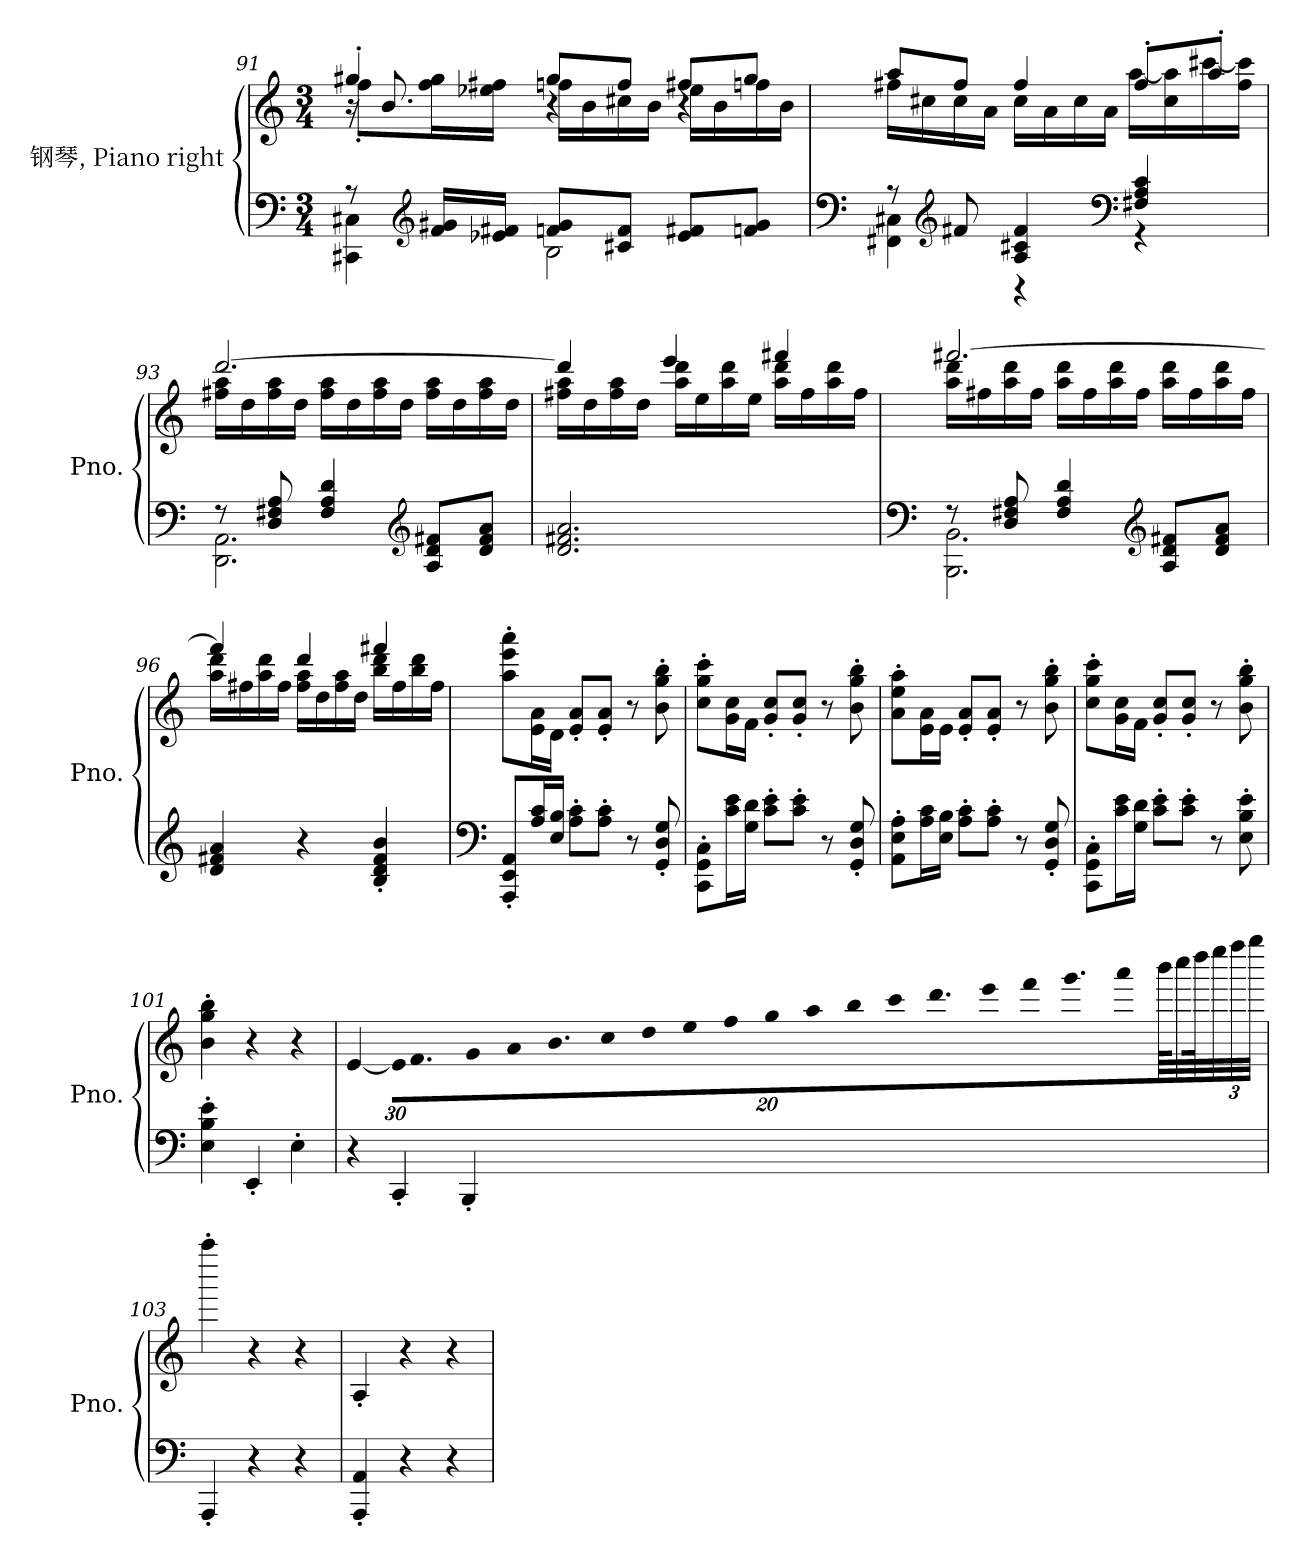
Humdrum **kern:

**kern	**kern
*part1	*part1
*staff2	*staff1
*I"钢琴, Piano right	*
*I'Pno.	*
!!LO:PB:g=z
*clefF4	*clefG2
*k[]	*k[]
*M3/4	*M3/4
=91	=91
*^	*^
*	*	*	*^
8r	4CC#X\ 4C#X\	4gg#X'/	8ff'\L	16r
.	.	.	.	8.b/
*clefG2	*	*	*	*
*	*	*MM86	*	*
16f/ 16g#X/LL	.	.	16ff\ 16gg#\L	.
16e-X/ 16f#X/JJ	.	.	16ee-X\ 16ff#X\JJ	.
*	*	*MM85	*	*
8fn/ 8g#/L	2B\	8gg#/L	16ffn\LL	4r
.	.	.	16b\	.
*	*	*MM82	*	*
8c#X/ 8f/J	.	8ff/J	16cc#X\	.
.	.	.	16b\JJ	.
8e-/ 8f#X/L	.	8ff#X/L	16ee-\LL	4r
.	.	.	16b\	.
*	*	*MM84	*	*
8fn/ 8g#/J	.	8gg#/J	16ffn\	.
.	.	.	16b\JJ	.
*	*	*v	*v	*v
=92	=92	=92
*clefF4	*	*
*	*	*^
8r	4FF#X\ 4C#X\	8aa/L	16ff#X\LL
.	.	.	16cc#X\
*clefG2	*	*	*
*	*	*MM85	*
8f#X/	.	8ff#/J	16cc#\
*	*	*MM83	*
.	.	.	16a\JJ
*	*	*MM84	*
4A/ 4c#X/ 4f#/	4r	4ff#/	16cc#\LL
.	.	.	16a\
.	.	.	16cc#\
.	.	.	16a\JJ
*clefF4	*	*	*
*	*	*MM81	*
4F#X/ 4A/ 4c#/	4r	8ff#'/L	[16aa\LL
.	.	.	16cc#\ 16aa\]
*	*	*MM77	*
.	.	8aa'/J	[16ccc#X\
.	.	.	16ff#\ 16ccc#\]JJ
!!LO:LB:g=z	!!
=93	=93	=93	=93
*	*	*MM81	*
8r	2.DD\ 2.AA\	[2.ddd/	16ff#X\ 16aa\LL
.	.	.	16dd\
*	*	*MM84	*
8D/ 8F#X/ 8A/	.	.	16ff#\ 16aa\
.	.	.	16dd\JJ
4F#/ 4A/ 4d/	.	.	16ff#\ 16aa\LL
.	.	.	16dd\
.	.	.	16ff#\ 16aa\
.	.	.	16dd\JJ
*clefG2	*	*	*
8A/ 8d/ 8f#X/L	.	.	16ff#\ 16aa\LL
.	.	.	16dd\
*	*	*MM82	*
8d/ 8f#/ 8a/J	.	.	16ff#\ 16aa\
.	.	.	16dd\JJ
*v	*v	*	*
=94	=94	=94
*	*MM84	*
2.d/ 2.f#X/ 2.a/	4ddd/]	16ff#X\ 16aa\LL
.	.	16dd\
.	.	16ff#\ 16aa\
.	.	16dd\JJ
*	*MM83	*
.	4eee/	16aa\ 16ddd\LL
.	.	16ee\
.	.	16aa\ 16ddd\
.	.	16ee\JJ
*	*MM82	*
.	4fff#X/	16aa\ 16ddd\LL
.	.	16ff#\
.	.	16aa\ 16ddd\
.	.	16ff#\JJ
=95	=95	=95
*clefF4	*	*
*	*MM80	*
*^	*	*
8r	2.BBB\ 2.BB\	[2.fff#X/	16aa\ 16ddd\LL
.	.	.	16ff#X\
*	*	*MM83	*
8D/ 8F#X/ 8A/	.	.	16aa\ 16ddd\
.	.	.	16ff#\JJ
4F#/ 4A/ 4d/	.	.	16aa\ 16ddd\LL
.	.	.	16ff#\
.	.	.	16aa\ 16ddd\
.	.	.	16ff#\JJ
*clefG2	*	*	*
8A/ 8d/ 8f#X/L	.	.	16aa\ 16ddd\LL
.	.	.	16ff#\
*	*	*MM79	*
8d/ 8f#/ 8a/J	.	.	16aa\ 16ddd\
.	.	.	16ff#\JJ
*v	*v	*	*
!!LO:LB:g=z	!!
=96	=96	=96
*	*MM82	*
4d/ 4f#X/ 4a/	4fff#/]	16aa\ 16ddd\LL
.	.	16ff#X\
.	.	16aa\ 16ddd\
.	.	16ff#\JJ
4r	4ddd/	16ff#\ 16aa\LL
.	.	16dd\
.	.	16ff#\ 16aa\
.	.	16dd\JJ
4B/' 4d/' 4f#/' 4b/'	4fff#X/	16bb\ 16ddd\LL
.	.	16ff#\
.	.	16bb\ 16ddd\
.	.	16ff#\JJ
*	*v	*v
=97	=97
*clefF4	*
*	*MM81
8AAA/' 8EE/' 8AA/'L	8aa\' 8eee\' 8aaa\'L
*	*MM92
16A/ 16c/L	16e\ 16a\L
*	*MM84
16E/ 16B/JJ	16d\JJ
*	*MM82
8A\' 8c\'L	8e/' 8a/'L
8A\' 8c\'J	8e/' 8a/'J
*	*MM83
8r	8r
8GG/' 8D/' 8G/'	8b\' 8gg\' 8bb\'
=98	=98
*	*MM81
8CC\' 8GG\' 8C\'L	8cc\' 8gg\' 8ccc\'L
*	*MM92
16c\ 16e\L	16g\ 16cc\L
*	*MM84
16G\ 16d\JJ	16f\JJ
*	*MM82
8c\' 8e\'L	8g/' 8cc/'L
8c\' 8e\'J	8g/' 8cc/'J
*	*MM84
8r	8r
8GG/' 8D/' 8G/'	8b\' 8gg\' 8bb\'
=99	=99
*	*MM81
8AA\' 8E\' 8A\'L	8a\' 8ee\' 8aa\'L
*	*MM92
16A\ 16c\L	16e\ 16a\L
*	*MM84
16E\ 16B\JJ	16e\JJ
*	*MM82
8A\' 8c\'L	8e/' 8a/'L
8A\' 8c\'J	8e/' 8a/'J
*	*MM83
8r	8r
8GG/' 8D/' 8G/'	8b\' 8gg\' 8bb\'
!!LO:LB:g=z
=100	=100
*	*MM81
8CC\' 8GG\' 8C\'L	8cc\' 8gg\' 8ccc\'L
*	*MM92
16c\ 16e\L	16g\ 16cc\L
*	*MM84
16G\ 16d\JJ	16f\JJ
*	*MM82
8c\' 8e\'L	8g/' 8cc/'L
8c\' 8e\'J	8g/' 8cc/'J
*	*MM80
8r	8r
*	*MM74
8E\' 8B\' 8e\'	8b\' 8gg\' 8bb\'
=101	=101
*	*MM77
4E\' 4B\' 4e\'	4b\' 4gg\' 4bb\'
*	*MM74
4EE'/	4r
4E'\	4r
=102	=102
*	*MM73
4r	[4e/
*	*Xbrackettup
*	*MM70
!	!LO:N:vis=256%9
4CC'/	960%17e\LLLL]
!	!LO:N:vis=32.
.	640%17f\
.	1920ryy
!	!LO:N:vis=256%9
.	960%17g\
!	!LO:N:vis=256%9
.	960%17a\
!	!LO:N:vis=32.
.	640%17b\
.	1920ryy
!	!LO:N:vis=256%9
.	960%17cc\J
.	48dd\
.	48ee\
.	48ff\
.	48gg\
.	48aa\
.	48bb\
!	!LO:N:vis=256%9
4BBB'/	960%17ccc\L
!	!LO:N:vis=32.
.	640%17ddd\
.	1920ryy
!	!LO:N:vis=256%9
.	960%17eee\
!	!LO:N:vis=256%9
.	960%17fff\
!	!LO:N:vis=32.
.	640%17ggg\
.	1920ryy
!	!LO:N:vis=256%9
.	960%17aaa\
.	64bbb\J
.	32cccc\
.	64dddd\K
*	*MM61
.	48eeee\
*	*MM60
.	48ffff\
*	*MM59
.	48gggg\JJJ
=103	=103
*	*MM69
4AAA'/	4aaaa'\
4r	4r
4r	4r
!!LO:LB:g=z
=104	=104
4AAA/' 4AA/'	4A'/
4r	4r
4r	4r
=	=
*-	*-
